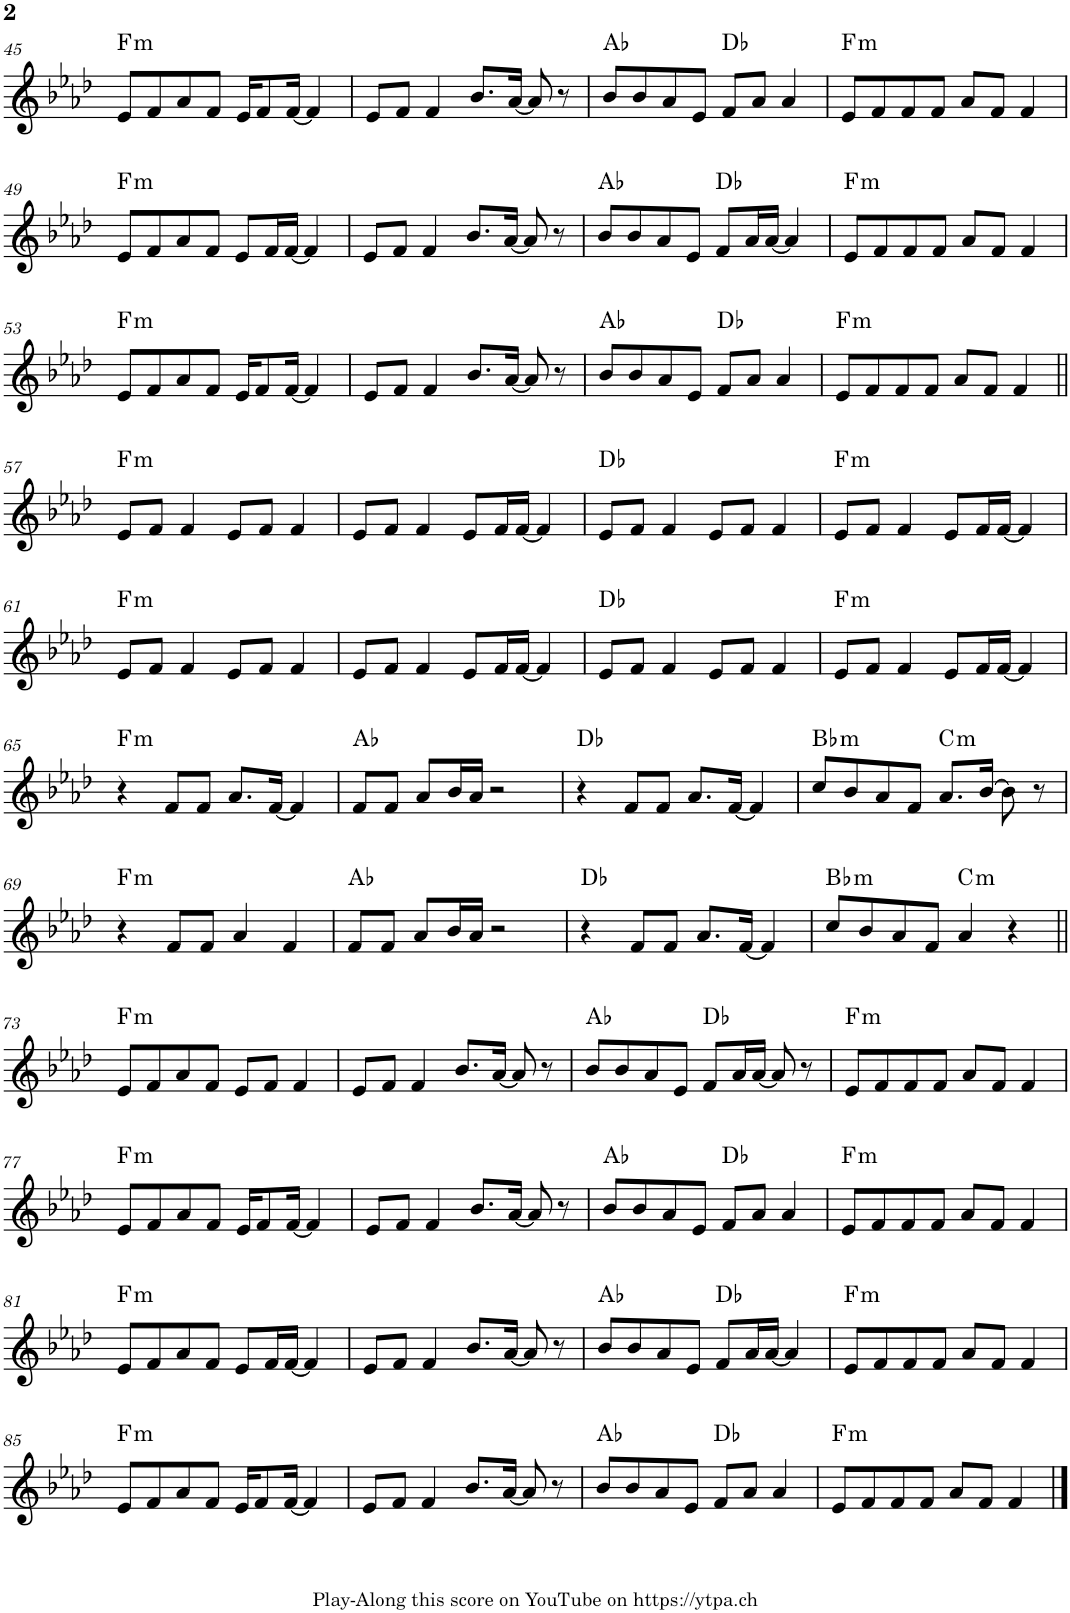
**kern	**harte
*part1	*part1
*staff1	*
*I"Piano	*
*I'Pno.	*
!!LO:PB:g=z
*clefG2	*
*k[b-e-a-d-]	*
*M4/4	*
=45	=45
!	!LO:H:kt=m
8e-/L	F:min
8f/	.
8a-/	.
8f/J	.
16e-/KL	.
8f/	.
[16f/Jk	.
4f/]	.
=46	=46
8e-/L	.
8f/J	.
4f/	.
8.b-/L	.
[16a-/Jk	.
8a-/]	.
8r	.
=47	=47
8b-/L	Ab:maj
8b-/	.
8a-/	.
8e-/J	.
8f/L	Db:maj
8a-/J	.
4a-/	.
=48	=48
!	!LO:H:kt=m
8e-/L	F:min
8f/	.
8f/	.
8f/J	.
8a-/L	.
8f/J	.
4f/	.
!!LO:LB:g=z
=49	=49
!	!LO:H:kt=m
8e-/L	F:min
8f/	.
8a-/	.
8f/J	.
8e-/L	.
16f/L	.
[16f/JJ	.
4f/]	.
=50	=50
8e-/L	.
8f/J	.
4f/	.
8.b-/L	.
[16a-/Jk	.
8a-/]	.
8r	.
=51	=51
8b-/L	Ab:maj
8b-/	.
8a-/	.
8e-/J	.
8f/L	Db:maj
16a-/L	.
[16a-/JJ	.
4a-/]	.
=52	=52
!	!LO:H:kt=m
8e-/L	F:min
8f/	.
8f/	.
8f/J	.
8a-/L	.
8f/J	.
4f/	.
!!LO:LB:g=z
=53	=53
!	!LO:H:kt=m
8e-/L	F:min
8f/	.
8a-/	.
8f/J	.
16e-/KL	.
8f/	.
[16f/Jk	.
4f/]	.
=54	=54
8e-/L	.
8f/J	.
4f/	.
8.b-/L	.
[16a-/Jk	.
8a-/]	.
8r	.
=55	=55
8b-/L	Ab:maj
8b-/	.
8a-/	.
8e-/J	.
8f/L	Db:maj
8a-/J	.
4a-/	.
=56	=56
!	!LO:H:kt=m
8e-/L	F:min
8f/	.
8f/	.
8f/J	.
8a-/L	.
8f/J	.
4f/	.
!!LO:LB:g=z
=57||	=57||
!	!LO:H:kt=m
8e-/L	F:min
8f/J	.
4f/	.
8e-/L	.
8f/J	.
4f/	.
=58	=58
8e-/L	.
8f/J	.
4f/	.
8e-/L	.
16f/L	.
[16f/JJ	.
4f/]	.
=59	=59
8e-/L	Db:maj
8f/J	.
4f/	.
8e-/L	.
8f/J	.
4f/	.
=60	=60
!	!LO:H:kt=m
8e-/L	F:min
8f/J	.
4f/	.
8e-/L	.
16f/L	.
[16f/JJ	.
4f/]	.
!!LO:LB:g=z
=61	=61
!	!LO:H:kt=m
8e-/L	F:min
8f/J	.
4f/	.
8e-/L	.
8f/J	.
4f/	.
=62	=62
8e-/L	.
8f/J	.
4f/	.
8e-/L	.
16f/L	.
[16f/JJ	.
4f/]	.
=63	=63
8e-/L	Db:maj
8f/J	.
4f/	.
8e-/L	.
8f/J	.
4f/	.
=64	=64
!	!LO:H:kt=m
8e-/L	F:min
8f/J	.
4f/	.
8e-/L	.
16f/L	.
[16f/JJ	.
4f/]	.
!!LO:LB:g=z
=65	=65
!	!LO:H:kt=m
4r	F:min
8f/L	.
8f/J	.
8.a-/L	.
[16f/Jk	.
4f/]	.
=66	=66
8f/L	Ab:maj
8f/J	.
8a-/L	.
16b-/L	.
16a-/JJ	.
2r	.
=67	=67
4r	Db:maj
8f/L	.
8f/J	.
8.a-/L	.
[16f/Jk	.
4f/]	.
=68	=68
!	!LO:H:kt=m
8cc/L	Bb:min
8b-/	.
8a-/	.
8f/J	.
!	!LO:H:kt=m
8.a-/L	C:min
[16b-/Jk	.
8b-\]	.
8r	.
!!LO:LB:g=z
=69	=69
!	!LO:H:kt=m
4r	F:min
8f/L	.
8f/J	.
4a-/	.
4f/	.
=70	=70
8f/L	Ab:maj
8f/J	.
8a-/L	.
16b-/L	.
16a-/JJ	.
2r	.
=71	=71
4r	Db:maj
8f/L	.
8f/J	.
8.a-/L	.
[16f/Jk	.
4f/]	.
=72	=72
!	!LO:H:kt=m
8cc/L	Bb:min
8b-/	.
8a-/	.
8f/J	.
!	!LO:H:kt=m
4a-/	C:min
4r	.
!!LO:LB:g=z
=73||	=73||
!	!LO:H:kt=m
8e-/L	F:min
8f/	.
8a-/	.
8f/J	.
8e-/L	.
8f/J	.
4f/	.
=74	=74
8e-/L	.
8f/J	.
4f/	.
8.b-/L	.
[16a-/Jk	.
8a-/]	.
8r	.
=75	=75
8b-/L	Ab:maj
8b-/	.
8a-/	.
8e-/J	.
8f/L	Db:maj
16a-/L	.
[16a-/JJ	.
8a-/]	.
8r	.
=76	=76
!	!LO:H:kt=m
8e-/L	F:min
8f/	.
8f/	.
8f/J	.
8a-/L	.
8f/J	.
4f/	.
!!LO:LB:g=z
=77	=77
!	!LO:H:kt=m
8e-/L	F:min
8f/	.
8a-/	.
8f/J	.
16e-/KL	.
8f/	.
[16f/Jk	.
4f/]	.
=78	=78
8e-/L	.
8f/J	.
4f/	.
8.b-/L	.
[16a-/Jk	.
8a-/]	.
8r	.
=79	=79
8b-/L	Ab:maj
8b-/	.
8a-/	.
8e-/J	.
8f/L	Db:maj
8a-/J	.
4a-/	.
=80	=80
!	!LO:H:kt=m
8e-/L	F:min
8f/	.
8f/	.
8f/J	.
8a-/L	.
8f/J	.
4f/	.
!!LO:LB:g=z
=81	=81
!	!LO:H:kt=m
8e-/L	F:min
8f/	.
8a-/	.
8f/J	.
8e-/L	.
16f/L	.
[16f/JJ	.
4f/]	.
=82	=82
8e-/L	.
8f/J	.
4f/	.
8.b-/L	.
[16a-/Jk	.
8a-/]	.
8r	.
=83	=83
8b-/L	Ab:maj
8b-/	.
8a-/	.
8e-/J	.
8f/L	Db:maj
16a-/L	.
[16a-/JJ	.
4a-/]	.
=84	=84
!	!LO:H:kt=m
8e-/L	F:min
8f/	.
8f/	.
8f/J	.
8a-/L	.
8f/J	.
4f/	.
!!LO:LB:g=z
=85	=85
!	!LO:H:kt=m
8e-/L	F:min
8f/	.
8a-/	.
8f/J	.
16e-/KL	.
8f/	.
[16f/Jk	.
4f/]	.
=86	=86
8e-/L	.
8f/J	.
4f/	.
8.b-/L	.
[16a-/Jk	.
8a-/]	.
8r	.
=87	=87
8b-/L	Ab:maj
8b-/	.
8a-/	.
8e-/J	.
8f/L	Db:maj
8a-/J	.
4a-/	.
=88	=88
!	!LO:H:kt=m
8e-/L	F:min
8f/	.
8f/	.
8f/J	.
8a-/L	.
8f/J	.
4f/	.
==	==
*-	*-
